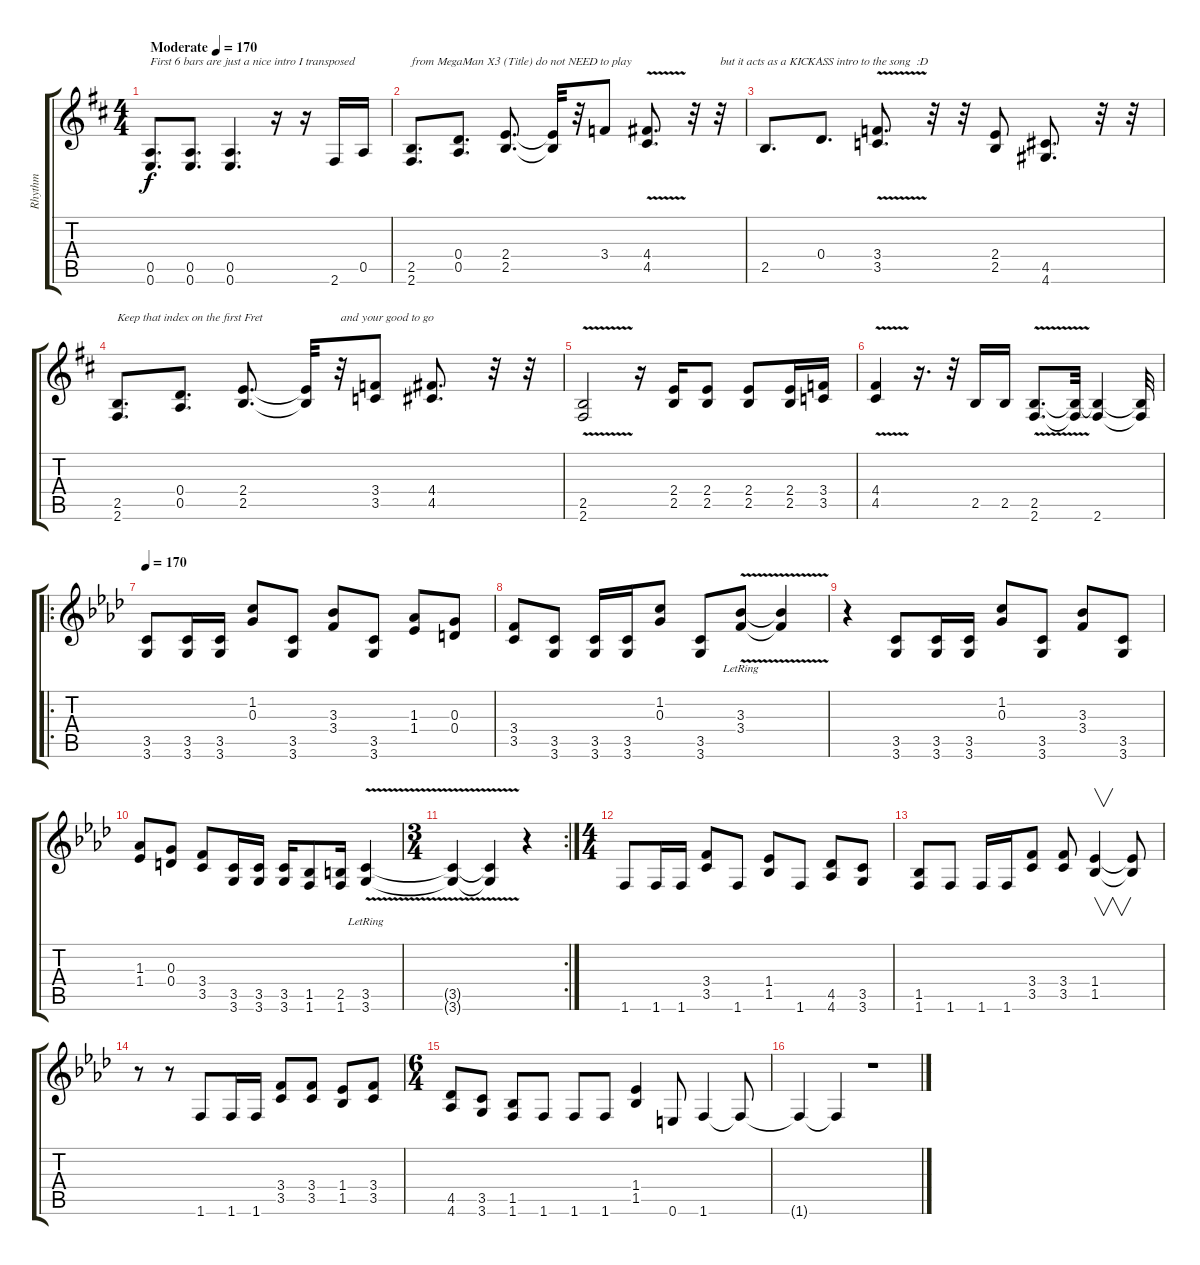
\track ("Rhythm" "Rhythm") {instrument distortionguitar}
\staff {score tabs}
\tuning (E4 B3 G3 D3 A2 E2) {hide}
\ts (4 4)
\tempo (170 "Moderate")
\tempo 135
\tempo (170 "Moderate")
\clef g2
\ks d
(0.5 0.6).8{d txt "First 6 bars are just a nice intro I transposed" dy f instrument distortionguitar} (0.5 0.6).8{d} (0.5 0.6).4{d} r.16 r.16 2.6.16 0.5.16 |
(2.5 2.6).8{d txt "from MegaMan X3 (Title) do not NEED to play"} (0.4 0.5).8{d} (2.4 2.5).8{d} (2.4{t} 2.5{t}).32 r.32 3.4.8 (4.4{v} 4.5).8{d} r.32 r.32{txt "but it acts as a KICKASS intro to the song  :D"} |
2.5.8{d} 0.4.8{d} (3.4 3.5{v}).8{d} r.32 r.32 (2.4 2.5).8 (4.5 4.6).8{d} r.32 r.32 |
(2.5 2.6).8{d txt "Keep that index on the first Fret"} (0.4 0.5).8{d} (2.4 2.5).8{d} (2.4{t} 2.5{t}).32 r.32{txt "and your good to go"} (3.4 3.5).8 (4.4 4.5).8{d} r.32 r.32 |
(2.5 2.6{v}).2 r.16 (2.4 2.5).16 (2.4 2.5).8 (2.4 2.5).8 (2.4 2.5).16 (3.4 3.5).16 |
(4.4{v} 4.5).4 r.16{d} r.32 2.5.16 2.5.16 (2.5{v} 2.6).8{d} (2.5{t} 2.6{v t}).32 (2.5{t} 2.6).4 (2.5{t} 2.6{t}).32 |
\ro
\tempo 170
\ks ab
(3.5 3.6).8 (3.5 3.6).16 (3.5 3.6).16 (1.2 0.3).8 (3.5 3.6).8 (3.3 3.4).8 (3.5 3.6).8 (1.3 1.4).8 (0.3 0.4).8 |
(3.4 3.5).8 (3.5 3.6).8 (3.5 3.6).16 (3.5 3.6).16 (1.2 0.3).8 (3.5 3.6).8 (3.3 3.4{v lr}).8 (3.3{t} 3.4{t}).4 |
r.4 (3.5 3.6).8 (3.5 3.6).16 (3.5 3.6).16 (1.2 0.3).8 (3.5 3.6).8 (3.3 3.4).8 (3.5 3.6).8 |
(1.3 1.4).8 (0.3 0.4).8 (3.4 3.5).8 (3.5 3.6).16 (3.5 3.6).16 (3.5 3.6).16 (1.5 1.6).8 (2.5 1.6).16 (3.5{lr} 3.6{v lr}).4 |
\rc 2
\ts (3 4)
(3.5{t} 3.6{v t}).4 (3.5{t} 3.6{t}).4 r.4 |
\ts (4 4)
1.6.8 1.6.16 1.6.16 (3.4 3.5).8 1.6.8 (1.4 1.5).8 1.6.8 (4.5 4.6).8 (3.5 3.6).8 |
(1.5 1.6).8 1.6.8 1.6.16 1.6.16 (3.4 3.5).8 (3.4 3.5).8 (1.4 1.5).4{v} (1.4{t} 1.5{t}).8 |
r.8 r.8 1.6.8 1.6.16 1.6.16 (3.4 3.5).8 (3.4 3.5).8 (1.4 1.5).8 (3.4 3.5).8 |
\ts (6 4)
(4.5 4.6).8 (3.5 3.6).8 (1.5 1.6).8 1.6.8 1.6.8 1.6.8 (1.4 1.5).4 0.6.8 1.6.4 1.6{t}.8 |
1.6{t}.4 1.6{t}.4 r.1
